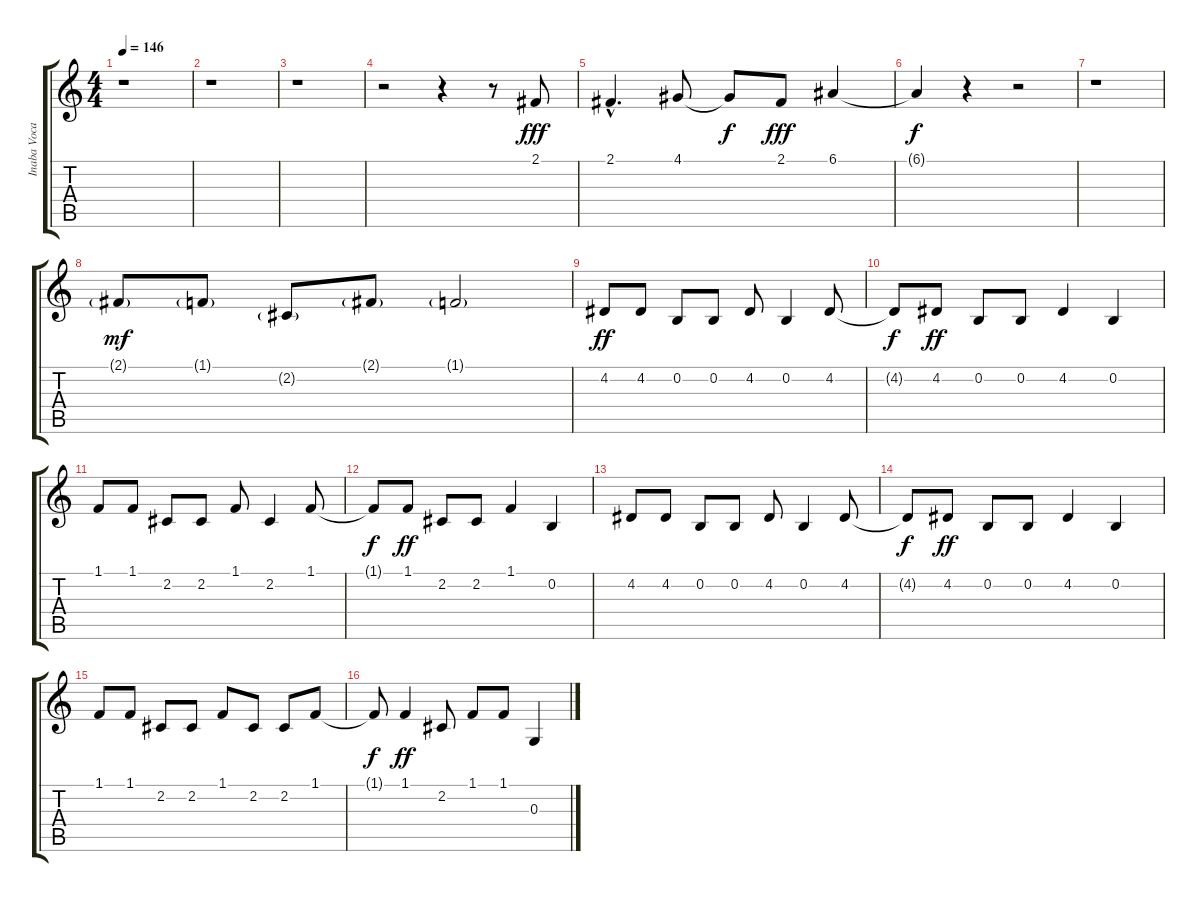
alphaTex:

\track ("Inaba Vocals" "Inaba Voca") {instrument lead6voice}
\staff {score tabs}
\tuning (E4 B3 G3 D3 A2 E2) {hide}
\ts (4 4)
\tempo 146
\clef g2
\ks c
r.1{dy fff} |
r.1 |
r.1 |
r.2 r.4 r.8 2.1.8 |
2.1{hac}.4{d} 4.1.8 4.1{t}.8{dy f} 2.1.8{dy fff} 6.1.4 |
6.1{t}.4{dy f} r.4 r.2 |
r.1 |
2.1{g}.8{dy mf} 1.1{g}.8 2.2{g}.8 2.1{g}.8 1.1{g}.2 |
4.2.8{dy ff} 4.2.8 0.2.8 0.2.8 4.2.8 0.2.4 4.2.8 |
4.2{t}.8{dy f} 4.2.8{dy ff} 0.2.8 0.2.8 4.2.4 0.2.4 |
1.1.8 1.1.8 2.2.8 2.2.8 1.1.8 2.2.4 1.1.8 |
1.1{t}.8{dy f} 1.1.8{dy ff} 2.2.8 2.2.8 1.1.4 0.2.4 |
4.2.8 4.2.8 0.2.8 0.2.8 4.2.8 0.2.4 4.2.8 |
4.2{t}.8{dy f} 4.2.8{dy ff} 0.2.8 0.2.8 4.2.4 0.2.4 |
1.1.8 1.1.8 2.2.8 2.2.8 1.1.8 2.2.8 2.2.8 1.1.8 |
1.1{t}.8{dy f} 1.1.4{dy ff} 2.2.8 1.1.8 1.1.8 0.3.4
